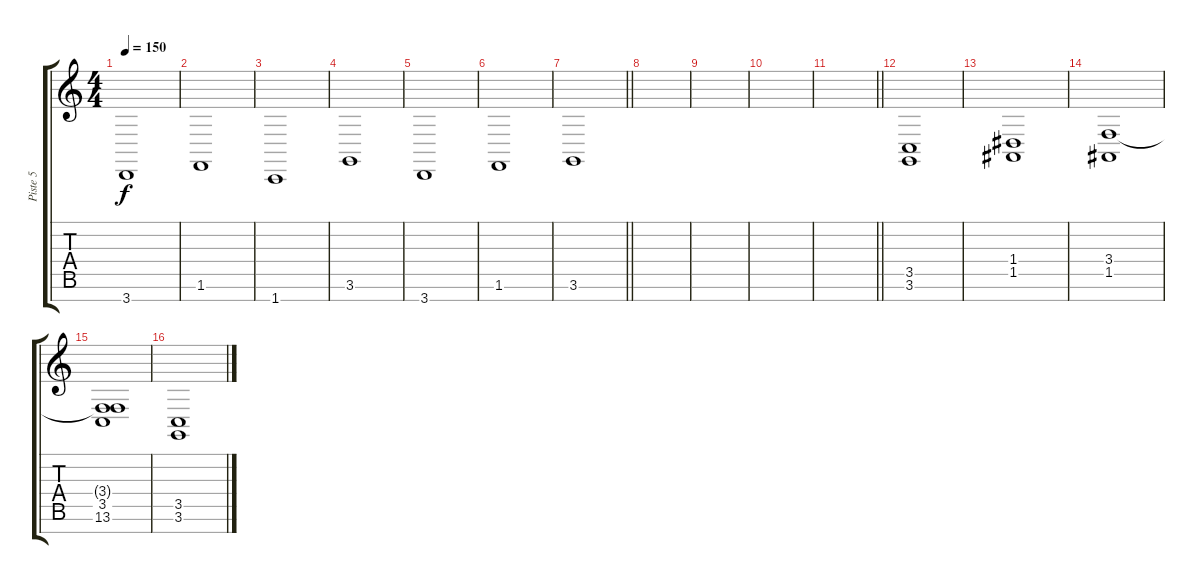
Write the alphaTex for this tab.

\track ("Piste 5" "Piste 5") {instrument stringensemble2}
\staff {score tabs}
\tuning (E4 B3 G3 D3 A2 E2 B1) {hide}
\ts (4 4)
\tempo 150
\clef g2
\ks c
3.7.1{dy f} |
1.6.1 |
1.7.1 |
3.6.1 |
3.7.1 |
1.6.1 |
\barLineRight lightlight
3.6.1 |
|
|
|
\barLineRight lightlight
|
(3.5 3.6).1 |
(1.4 1.5).1 |
(3.4 1.5).1 |
(3.4{t} 3.5 13.6).1 |
(3.5 3.6).1
